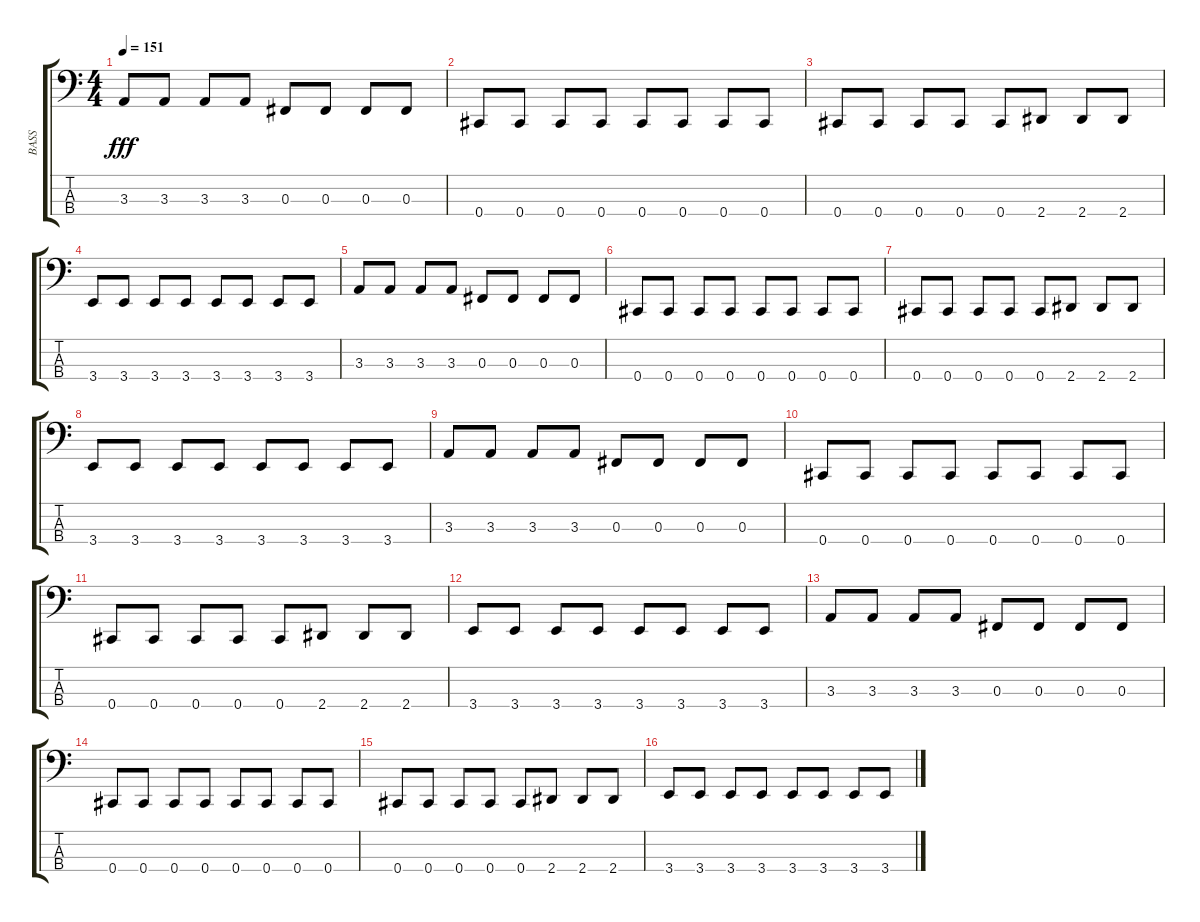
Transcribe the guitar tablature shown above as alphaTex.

\track ("BASS" "BASS") {instrument electricbassfinger}
\staff {score tabs}
\tuning (Eb2 B1 Gb1 Db1) {hide}
\ts (4 4)
\tempo 151
\clef f4
\ks c
3.3.8{dy fff} 3.3.8 3.3.8 3.3.8 0.3.8 0.3.8 0.3.8 0.3.8 |
0.4.8 0.4.8 0.4.8 0.4.8 0.4.8 0.4.8 0.4.8 0.4.8 |
0.4.8 0.4.8 0.4.8 0.4.8 0.4.8 2.4.8 2.4.8 2.4.8 |
3.4.8 3.4.8 3.4.8 3.4.8 3.4.8 3.4.8 3.4.8 3.4.8 |
3.3.8 3.3.8 3.3.8 3.3.8 0.3.8 0.3.8 0.3.8 0.3.8 |
0.4.8 0.4.8 0.4.8 0.4.8 0.4.8 0.4.8 0.4.8 0.4.8 |
0.4.8 0.4.8 0.4.8 0.4.8 0.4.8 2.4.8 2.4.8 2.4.8 |
3.4.8 3.4.8 3.4.8 3.4.8 3.4.8 3.4.8 3.4.8 3.4.8 |
3.3.8 3.3.8 3.3.8 3.3.8 0.3.8 0.3.8 0.3.8 0.3.8 |
0.4.8 0.4.8 0.4.8 0.4.8 0.4.8 0.4.8 0.4.8 0.4.8 |
0.4.8 0.4.8 0.4.8 0.4.8 0.4.8 2.4.8 2.4.8 2.4.8 |
3.4.8 3.4.8 3.4.8 3.4.8 3.4.8 3.4.8 3.4.8 3.4.8 |
3.3.8 3.3.8 3.3.8 3.3.8 0.3.8 0.3.8 0.3.8 0.3.8 |
0.4.8 0.4.8 0.4.8 0.4.8 0.4.8 0.4.8 0.4.8 0.4.8 |
0.4.8 0.4.8 0.4.8 0.4.8 0.4.8 2.4.8 2.4.8 2.4.8 |
3.4.8 3.4.8 3.4.8 3.4.8 3.4.8 3.4.8 3.4.8 3.4.8
